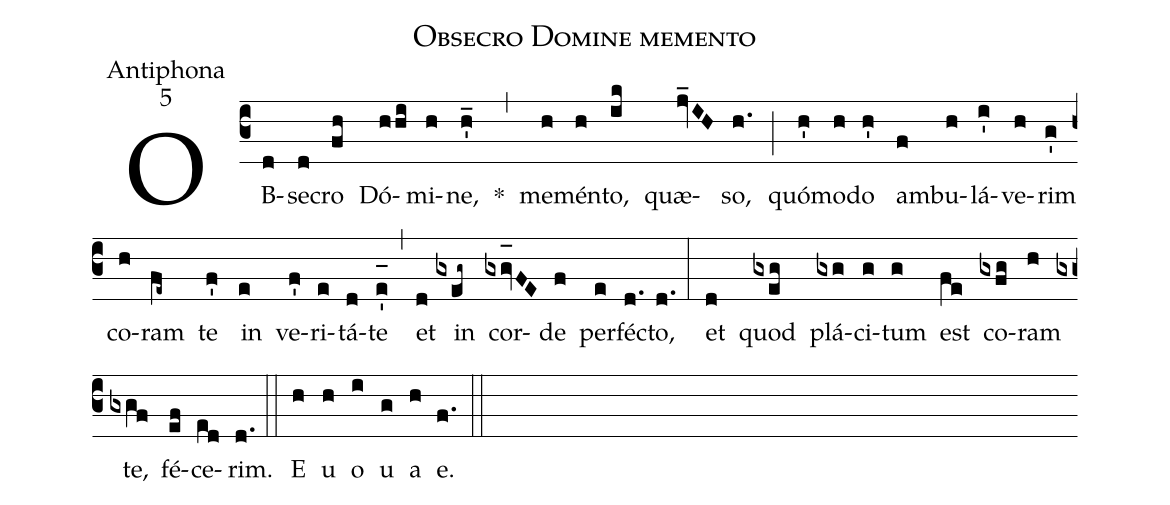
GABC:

name:Obsecro Domine memento;
office-part:Antiphona;
mode:5;
%%
(c3) OB(d)se(d)cro(fh) Dó(hhi)mi(h)ne,(h'_) *(,) me(h)mén(h)to,(ik) quæ(jv_IH)so,(h.) (;) quó(h')mo(h)do(h') am(f)bu(h)lá(i')ve(h)rim(g') co(h)ram(fe~) te(f') in(e) ve(f')ri(e)tá(d)te(e'_[oh:h]) (,) et(d) in(gxeg~) cor(gxgv_[oh:h]FE)de(f) per(e)fé(d.)cto,(d.) (:) et(d) quod(gxeg) plá(gxg)ci(g)tum(g) est(fe) co(gxfg)ram(h) te,(gxgf) fé(ef)ce(ed)rim.(d.) (::) <eu>E(h) u(h) o(i) u(g) a(h) e.</eu>(f.) (::)
